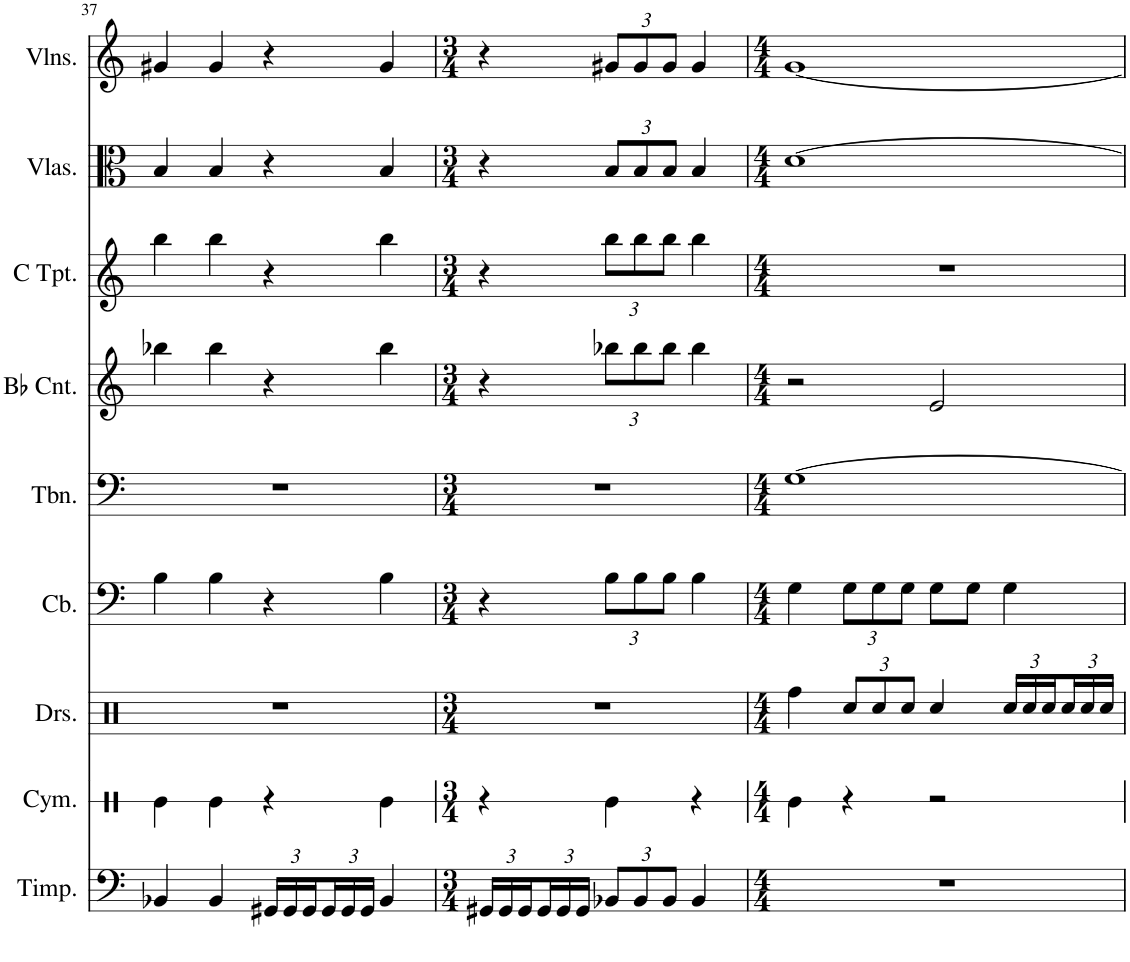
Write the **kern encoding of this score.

**kern	**kern	**kern	**kern	**kern	**kern	**kern	**kern	**kern
*part9	*part8	*part7	*part6	*part5	*part4	*part3	*part2	*part1
*staff9	*staff8	*staff7	*staff6	*staff5	*staff4	*staff3	*staff2	*staff1
*I"Timpani, Timpani	*I"Cymbal, Orchestral Cymbal	*I"Drumset, Snare Drum	*I"Contrabass, Bass	*I"Trombone, Trombone	*I"Bb Cornet, Trumpet	*I"C Trumpet, Trumpet	*I"Violas, Shrt.String Ensemble	*I"Violins, Shrt.String Ensemble
*I'Timp.	*I'Cym.	*I'Drs.	*I'Cb.	*I'Tbn.	*I'Bb Cnt.	*I'C Tpt.	*I'Vlas.	*I'Vlns.
!!LO:PB:g=z
*clefF4	*clefX	*clefX	*clefF4	*clefF4	*clefG2	*clefG2	*clefC3	*clefG2
*	*	*	*Trd7c12	*	*Trd1c2	*	*	*
*k[]	*k[]	*k[]	*k[]	*k[]	*k[]	*k[]	*k[]	*k[]
*M4/4	*M4/4	*M4/4	*M4/4	*M4/4	*M4/4	*M4/4	*M4/4	*M4/4
=37	=37	=37	=37	=37	=37	=37	=37	=37
4BB-X/	4Re\	1r	4B\	1r	4bb-X\	4bb\	4B/	4g#X/
4BB-/	4Re\	.	4B\	.	4bb-\	4bb\	4B/	4g#/
*Xbrackettup	*	*	*	*	*	*	*	*
24GG#X/LL	4r	.	4r	.	4r	4r	4r	4r
24GG#/	.	.	.	.	.	.	.	.
24GG#/	.	.	.	.	.	.	.	.
24GG#/	.	.	.	.	.	.	.	.
24GG#/	.	.	.	.	.	.	.	.
24GG#/JJ	.	.	.	.	.	.	.	.
4BB-/	4Re\	.	4B\	.	4bb-\	4bb\	4B/	4g#/
=38	=38	=38	=38	=38	=38	=38	=38	=38
*M3/4	*M3/4	*M3/4	*M3/4	*M3/4	*M3/4	*M3/4	*M3/4	*M3/4
24GG#X/LL	4r	2.r	4r	2.r	4r	4r	4r	4r
24GG#/	.	.	.	.	.	.	.	.
24GG#/	.	.	.	.	.	.	.	.
24GG#/	.	.	.	.	.	.	.	.
24GG#/	.	.	.	.	.	.	.	.
24GG#/JJ	.	.	.	.	.	.	.	.
*	*	*	*Xbrackettup	*	*Xbrackettup	*Xbrackettup	*Xbrackettup	*Xbrackettup
12BB-X/L	4Re\	.	12B\L	.	12bb-X\L	12bb\L	12B/L	12g#X/L
12BB-/	.	.	12B\	.	12bb-\	12bb\	12B/	12g#/
12BB-/J	.	.	12B\J	.	12bb-\J	12bb\J	12B/J	12g#/J
4BB-/	4r	.	4B\	.	4bb-\	4bb\	4B/	4g#/
=39	=39	=39	=39	=39	=39	=39	=39	=39
*M4/4	*M4/4	*M4/4	*M4/4	*M4/4	*M4/4	*M4/4	*M4/4	*M4/4
1r	4Re\	4Rff\	4G\	[1G	2r	1r	[1d	[1g
*	*	*Xbrackettup	*	*	*	*	*	*
.	4r	12Rcc/L	12G\L	.	.	.	.	.
.	.	12Rcc/	12G\	.	.	.	.	.
.	.	12Rcc/J	12G\J	.	.	.	.	.
.	2r	4Rcc/	8G\L	.	2e/	.	.	.
.	.	.	8G\J	.	.	.	.	.
.	.	24Rcc/LL	4G\	.	.	.	.	.
.	.	24Rcc/	.	.	.	.	.	.
.	.	24Rcc/	.	.	.	.	.	.
.	.	24Rcc/	.	.	.	.	.	.
.	.	24Rcc/	.	.	.	.	.	.
.	.	24Rcc/JJ	.	.	.	.	.	.
=	=	=	=	=	=	=	=	=
*-	*-	*-	*-	*-	*-	*-	*-	*-
